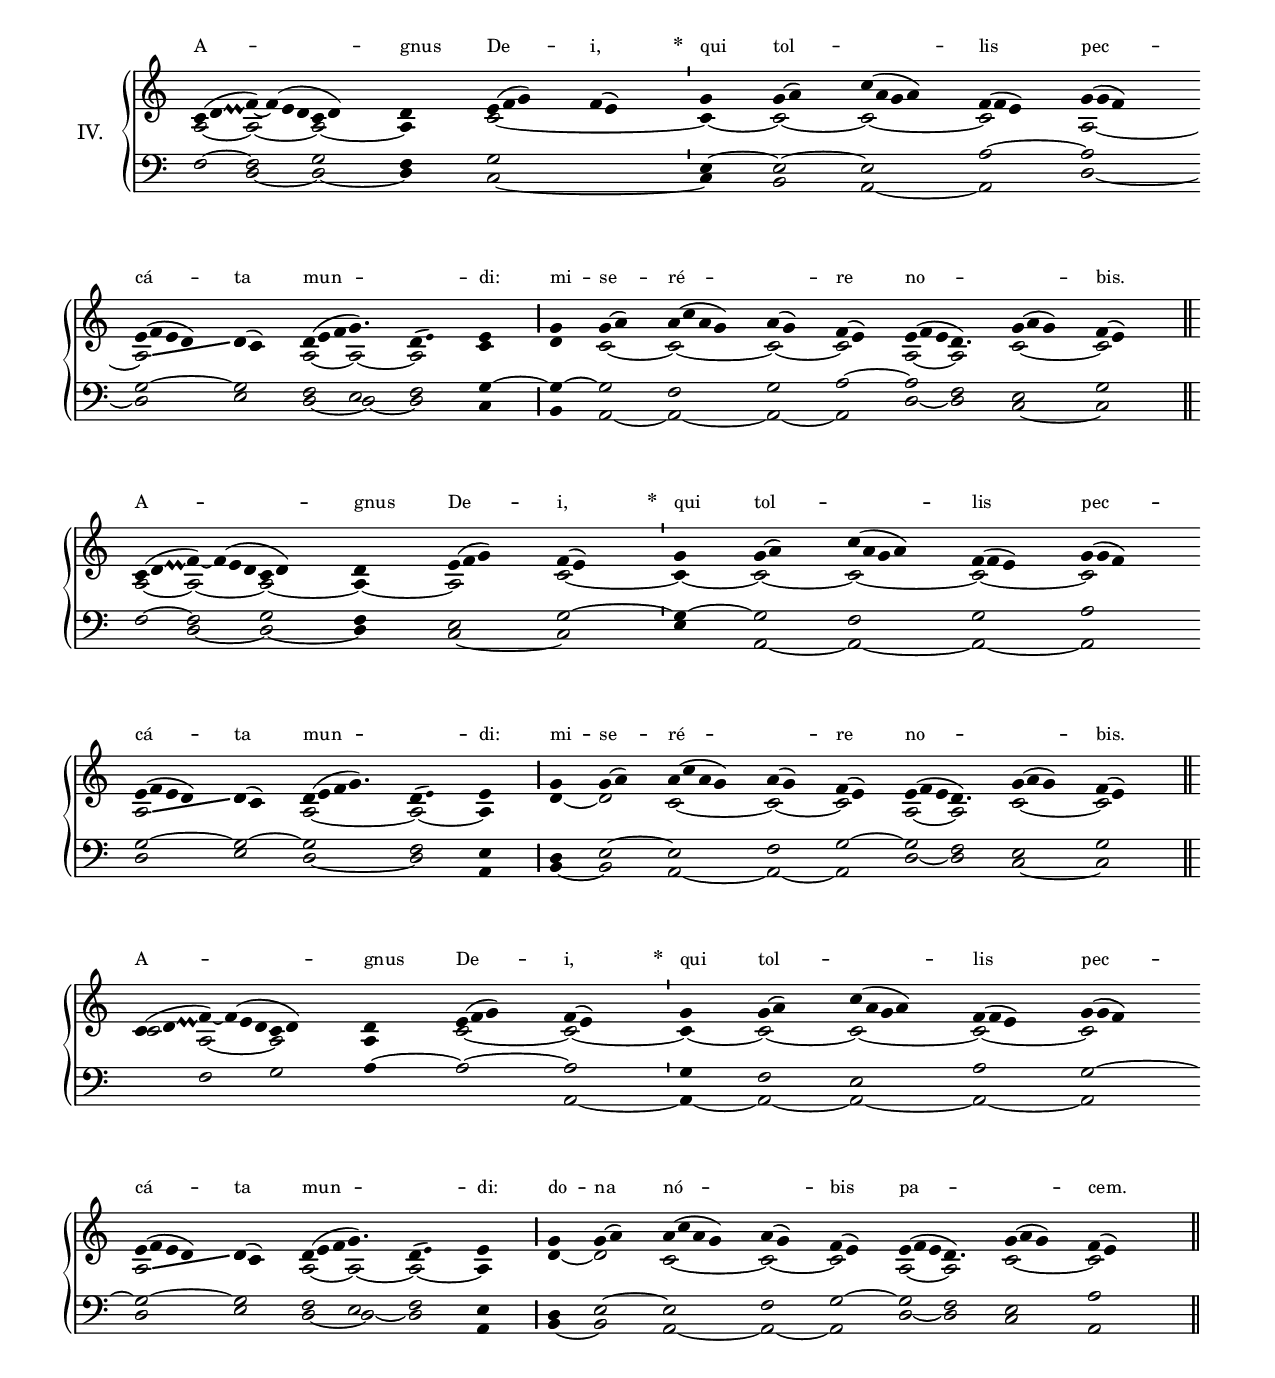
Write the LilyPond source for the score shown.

\version "2.18"
\include "gregorian.ly"
\include "noh2.ily"

%Page reference: page v.34
%(volume.page)

%Proofed 3/14

global = {
 \key e \phrygian
 \cadenzaOn 
 \override Glissando #'thickness = #2.0
}

chantText = \lyricmode {
A -- gnus De -- i, 
\set stanza = " * " qui tol -- _ lis pec -- cá -- ta mun -- _ di: 
mi -- se -- ré -- _ re no -- _ bis. 
A -- gnus De -- i, 
\set stanza = " * " qui tol -- _ lis pec -- cá -- ta mun -- _ di: 
mi -- se -- ré -- _ re no -- _ bis. 
A -- gnus De -- i, 
\set stanza = " * " qui tol -- _ lis pec -- cá -- ta mun -- _ di: 
do -- na nó -- _ bis pa -- _ cem. }

chantMusic = {
\tieDown   c'4 ( d'4 \quil e' f'4) ~ f'4 ( e'4 d'4 c'4 d'4) d'4 e'4 ( f'4 g'4) f'4 ( e'4) \divisioMinima
 g'4 g'4 ( a'4) c''4 ( a'4 g'4 a'4) f'4 ( f'4 e'4) g'4 ( g'4 f'4) \forceBreak
 e'4 ( f'4 e'4 d'4) d'4 ( c'4) d'4 ( e'4 f'4 g'4.) d'4 ( \once \tweak #'font-size #-4 e' ) e'4 \divisioMaior
 g'4 g'4 ( a'4) a'4 ( c''4 a'4 g'4) a'4 ( g'4) f'4 ( e'4) e'4 ( f'4 e'4 d'4.) g'4 ( a'4 g'4) f'4 ( e'4) \finalis
 \forceBreak
 c'4 ( d'4 \quil e' f'4) ~ f'4 ( e'4 d'4 c'4 d'4) d'4 e'4 ( f'4 g'4) f'4 ( e'4) \divisioMinima
 g'4 g'4 ( a'4) c''4 ( a'4 g'4 a'4) f'4 ( f'4 e'4) g'4 ( g'4 f'4) \forceBreak
 e'4 ( f'4 e'4 d'4) d'4 ( c'4) d'4 ( e'4 f'4 g'4.) d'4 ( \once \tweak #'font-size #-4 e' ) e'4 \divisioMaior
 g'4 g'4 ( a'4) a'4 ( c''4 a'4 g'4) a'4 ( g'4) f'4 ( e'4) e'4 ( f'4 e'4 d'4.) g'4 ( a'4 g'4) f'4 ( e'4) \finalis
 \forceBreak
 c'4 ( d'4 \quil e' f'4) ~ f'4 ( e'4 d'4 c'4 d'4) d'4 e'4 ( f'4 g'4) f'4 ( e'4) \divisioMinima
 g'4 g'4 ( a'4) c''4 ( a'4 g'4 a'4) f'4 ( f'4 e'4) g'4 ( g'4 f'4) \forceBreak
 e'4 ( f'4 e'4 d'4) d'4 ( c'4) d'4 ( e'4 f'4 g'4.) d'4 ( \once \tweak #'font-size #-4 e' ) e'4 \divisioMaior
 g'4 g'4 ( a'4) a'4 ( c''4 a'4 g'4) a'4 ( g'4) f'4 ( e'4) e'4 ( f'4 e'4 d'4.) g'4 ( a'4 g'4) f'4 ( e'4) \finalis

}

altoMusic = {
a2*3/2 ~ a2*4/2 ~ a2 ~ a4 c'2*5/2 ~ \divisioMinima
c'4 ~ c'2 ~ c'2*4/2 ~ c'2*3/2 a2*3/2 ~ a2*4/2 -\tweak Glissando.Y-offset #-0.8 \glissando d'4 c'4 a2*3/2 ~ a2*3/4 ~ a2 c'4 \divisioMaior
d'4 c'2 ~ c'2*4/2 ~ c'2 ~ c'2 a2*3/2 ~ a2*3/4 c'2*3/2 ~ c'2 \finalis
a2*3/2 ~ a2*4/2 ~ a2 ~ a4 ~ a2*3/2 c'2 ~ \divisioMinima
c'4 ~ c'2 ~ c'2*4/2 ~ c'2*3/2 ~ c'2*3/2 a2*4/2 -\tweak Glissando.Y-offset #-0.8 \glissando d'4 c'4 a2*9/4 ~ a2 ~ a4 \divisioMaior
d'4 ~ d'2 c'2*4/2 ~ c'2 ~ c'2 a2*3/2 ~ a2*3/4 c'2*3/2 ~ c'2 \finalis
c'2*3/2 a2*4/2 ~ a2 a4 c'2*3/2 ~ c'2 ~ \divisioMinima
c'4 ~ c'2 ~ c'2*4/2 ~ c'2*3/2 ~ c'2*3/2 a2*4/2 -\tweak Glissando.Y-offset #-0.8 \glissando d'4 c'4 a2*3/2 ~ a2*3/4 ~ a2 ~ a4 \divisioMaior
d'4 ~ d'2 c'2*4/2 ~ c'2 ~ c'2 a2*3/2 ~ a2*3/4 c'2*3/2 ~ c'2 \finalis
}

tenorMusic = {
f2*3/2 ~ f2*4/2 g2 f4 g2*5/2 \divisioMinima
e4 ~ e2 ~ e2*4/2 a2*3/2 ~ a2*3/2 g2*4/2 ~ g2 f2*3/2 e2*3/4 f2 g4 ~ \divisioMaior
g4 ~ g2 f2*4/2 g2 a2 ~ a2*3/2 f2*3/4 e2*3/2 g2 \finalis
f2*3/2 ~ f2*4/2 g2 f4 e2*3/2 g2 ~ \divisioMinima
g4 ~ g2 f2*4/2 g2*3/2 a2*3/2 g2*4/2 ~ g2 ~ g2*9/4 f2 e4 \divisioMaior
d4 e2 ~ e2*4/2 f2 g2 ~ g2*3/2 f2*3/4 e2*3/2 g2 \finalis
r2*3/2 f2*4/2 g2 a4 ~ a2*3/2 ~ a2 \divisioMinima
g4 f2 e2*4/2 a2*3/2 g2*3/2 ~ g2*4/2 ~ g2 f2*3/2 e2*3/4 f2 e4 \divisioMaior
d4 e2 ~ e2*4/2 f2 g2 ~ g2*3/2 f2*3/4 e2*3/2 a2 \finalis
}

bassMusic = {
r2*3/2 d2*4/2 ~ d2 ~ d4 c2*5/2 ~ \divisioMinima
c4 b,2 a,2*4/2 ~ a,2*3/2 d2*3/2 ~ d2*4/2 e2 d2*3/2 ~ d2*3/4 ~ d2 c4 \divisioMaior
b,4 a,2 ~ a,2*4/2 ~ a,2 ~ a,2 d2*3/2 ~ d2*3/4 c2*3/2 ~ c2 \finalis
r2*3/2 d2*4/2 ~ d2 ~ d4 c2*3/2 ~ c2 \divisioMinima
e4 a,2 ~ a,2*4/2 ~ a,2*3/2 ~ a,2*3/2 d2*4/2 e2 d2*9/4 ~ d2 a,4 \divisioMaior
b,4 ~ b,2 a,2*4/2 ~ a,2 ~ a,2 d2*3/2 ~ d2*3/4 c2*3/2 ~ c2 \finalis
r2*3/2 r2*4/2 r2*6/2 a,2 ~ \divisioMinima
a,4 ~ a,2 ~ a,2*4/2 ~ a,2*3/2 ~ a,2*3/2 d2*4/2 e2 d2*3/2 ~ d2*3/4 ~ d2 a,4 \divisioMaior
b,4 ~ b,2 a,2*4/2 ~ a,2 ~ a,2 d2*3/2 ~ d2*3/4 c2*3/2 a,2 \finalis
}

voiceLines = {
\voiceLineStyle


}

\score{
  <<
    \new Lyrics
    \new GrandStaff <<
      \set GrandStaff.autoBeaming = ##f
      \set GrandStaff.instrumentName = \markup \center-column {
        "IV."
      }
      \new Staff = up <<
        \new Voice = "chant" {
          \voiceOne \global \chantMusic
        }
        \new Voice {
          \voiceTwo \global \altoMusic
        }
      >>

      \new Staff = down <<
        \clef bass
        \new Voice {
          \voiceOne \global \tenorMusic
        }
        \new Voice {
          \voiceTwo \global \bassMusic
        }
	\new Voice {
        \voiceThree \global \voiceLines
        }
      >>
    >>
    \context Lyrics {
      \lyricsto chant {
      \chantText
    }
    }
  >>
  \layout{
  }
  
}
